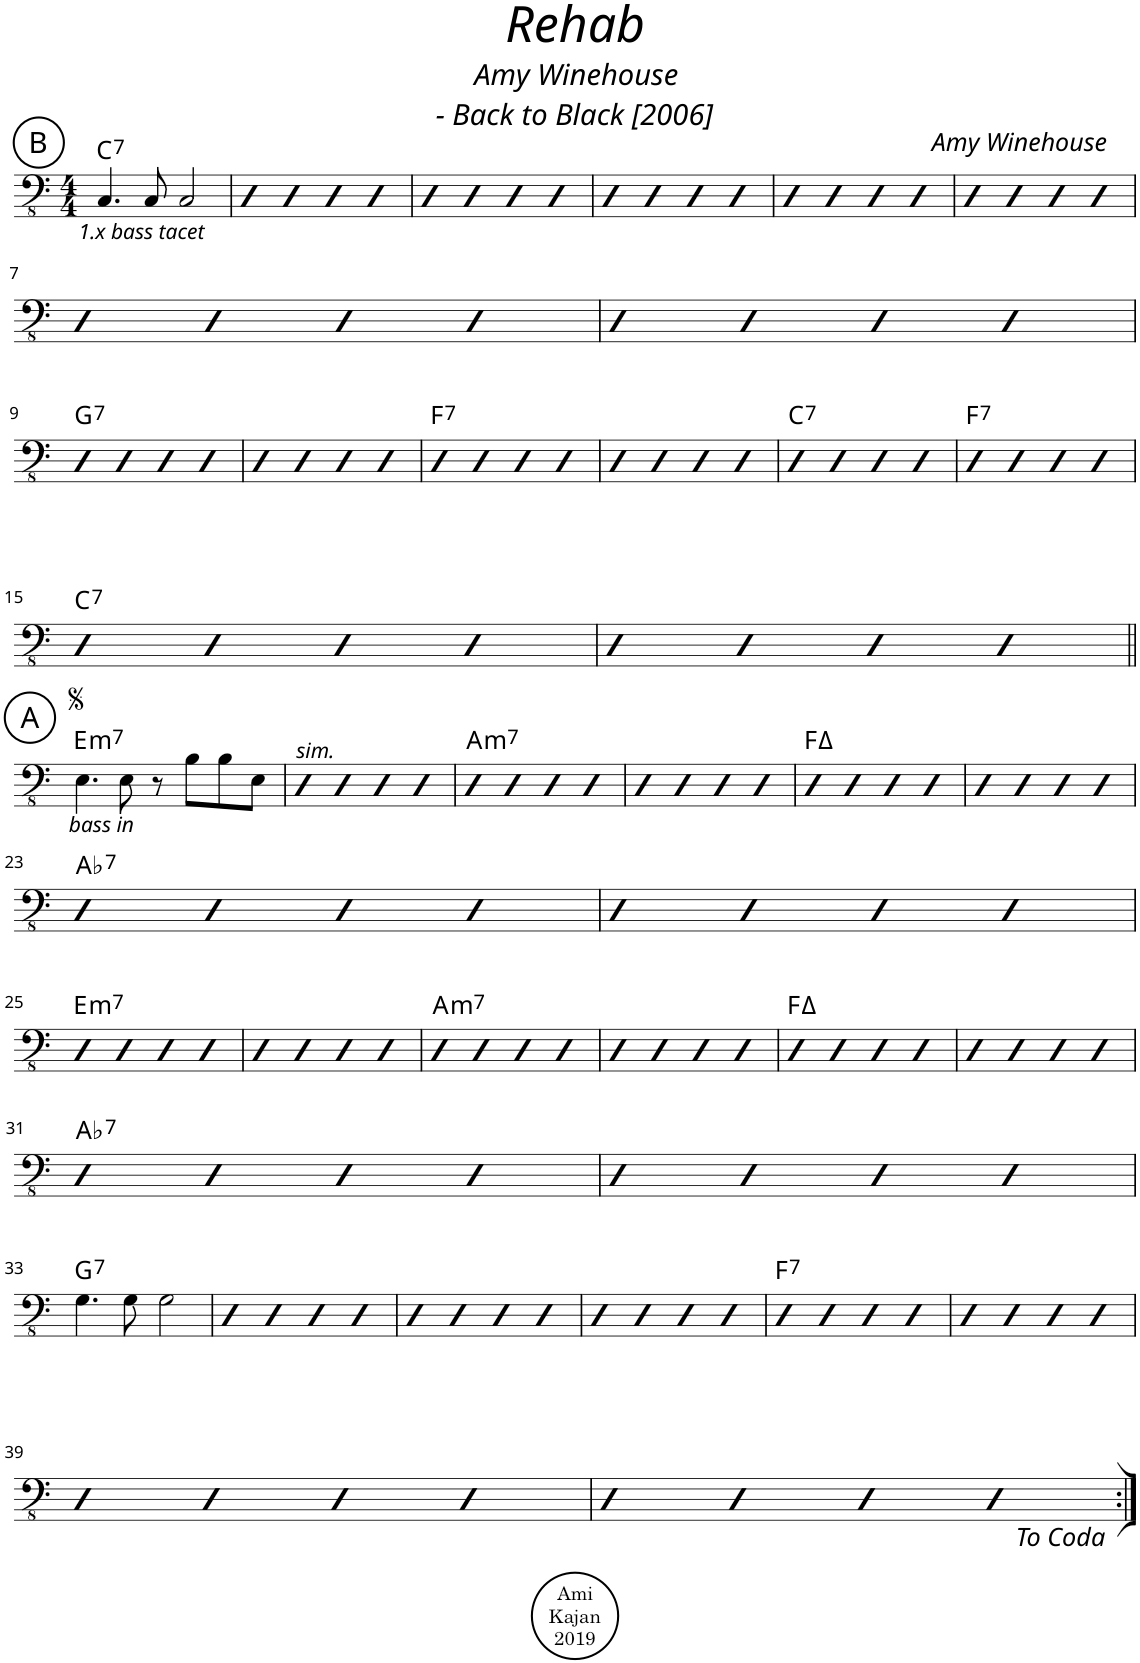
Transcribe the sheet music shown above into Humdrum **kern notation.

**kern	**harte
*part1	*part1
*staff1	*
*I"Acoustic Bass	*
*I'Bass	*
*clefFv4	*
*k[]	*
*M4/4	*
!!LO:REH:place=s1:a:cj:enc=circle:fs=14:t=B
=1	=1
!LO:TX:b:i:t=1.x bass tacet	!LO:H:kt=7
4.CC/	C:7
8CC/	.
2CC/	.
=2	=2
4DD	.
4DD	.
4DD	.
4DD	.
=3	=3
4DD	.
4DD	.
4DD	.
4DD	.
=4	=4
4DD	.
4DD	.
4DD	.
4DD	.
=5	=5
4DD	.
4DD	.
4DD	.
4DD	.
=6	=6
4DD	.
4DD	.
4DD	.
4DD	.
!!LO:LB:g=z
=7	=7
4DD	.
4DD	.
4DD	.
4DD	.
=8	=8
4DD	.
4DD	.
4DD	.
4DD	.
!!LO:LB:g=z
=9	=9
!	!LO:H:kt=7
4DD	G:7
4DD	.
4DD	.
4DD	.
=10	=10
4DD	.
4DD	.
4DD	.
4DD	.
=11	=11
!	!LO:H:kt=7
4DD	F:7
4DD	.
4DD	.
4DD	.
=12	=12
4DD	.
4DD	.
4DD	.
4DD	.
=13	=13
!	!LO:H:kt=7
4DD	C:7
4DD	.
4DD	.
4DD	.
=14	=14
!	!LO:H:kt=7
4DD	F:7
4DD	.
4DD	.
4DD	.
!!LO:LB:g=z
=15	=15
!	!LO:H:kt=7
4DD	C:7
4DD	.
4DD	.
4DD	.
=16	=16
4DD	.
4DD	.
4DD	.
4DD	.
!!LO:LB:g=z
!!LO:REH:place=s1:a:cj:enc=circle:fs=14:t=A
=17||	=17||
!LO:TX:b:i:t=bass in	!LO:H:kt=m7
4.EE\	E:min7
8EE\	.
8r	.
8BB\L	.
8BB\	.
8EE\J	.
=18	=18
!LO:TX:a:i:t=sim.	!
4DD	.
4DD	.
4DD	.
4DD	.
=19	=19
!	!LO:H:kt=m7
4DD	A:min7
4DD	.
4DD	.
4DD	.
=20	=20
4DD	.
4DD	.
4DD	.
4DD	.
=21	=21
4DD	F:maj
4DD	.
4DD	.
4DD	.
=22	=22
4DD	.
4DD	.
4DD	.
4DD	.
!!LO:LB:g=z
=23	=23
!	!LO:H:kt=7
4DD	Ab:7
4DD	.
4DD	.
4DD	.
=24	=24
4DD	.
4DD	.
4DD	.
4DD	.
!!LO:LB:g=z
=25	=25
!	!LO:H:kt=m7
4DD	E:min7
4DD	.
4DD	.
4DD	.
=26	=26
4DD	.
4DD	.
4DD	.
4DD	.
=27	=27
!	!LO:H:kt=m7
4DD	A:min7
4DD	.
4DD	.
4DD	.
=28	=28
4DD	.
4DD	.
4DD	.
4DD	.
=29	=29
4DD	F:maj
4DD	.
4DD	.
4DD	.
=30	=30
4DD	.
4DD	.
4DD	.
4DD	.
!!LO:LB:g=z
=31	=31
!	!LO:H:kt=7
4DD	Ab:7
4DD	.
4DD	.
4DD	.
=32	=32
4DD	.
4DD	.
4DD	.
4DD	.
!!LO:LB:g=z
=33	=33
!	!LO:H:kt=7
4.GG\	G:7
8GG\	.
2GG\	.
=34	=34
4DD	.
4DD	.
4DD	.
4DD	.
=35	=35
4DD	.
4DD	.
4DD	.
4DD	.
=36	=36
4DD	.
4DD	.
4DD	.
4DD	.
=37	=37
!	!LO:H:kt=7
4DD	F:7
4DD	.
4DD	.
4DD	.
=38	=38
4DD	.
4DD	.
4DD	.
4DD	.
!!LO:LB:g=z
=39	=39
4DD	.
4DD	.
4DD	.
4DD	.
=40	=40
4DD	.
4DD	.
4DD	.
4DD	.
=:|!	=:|!
*-	*-
